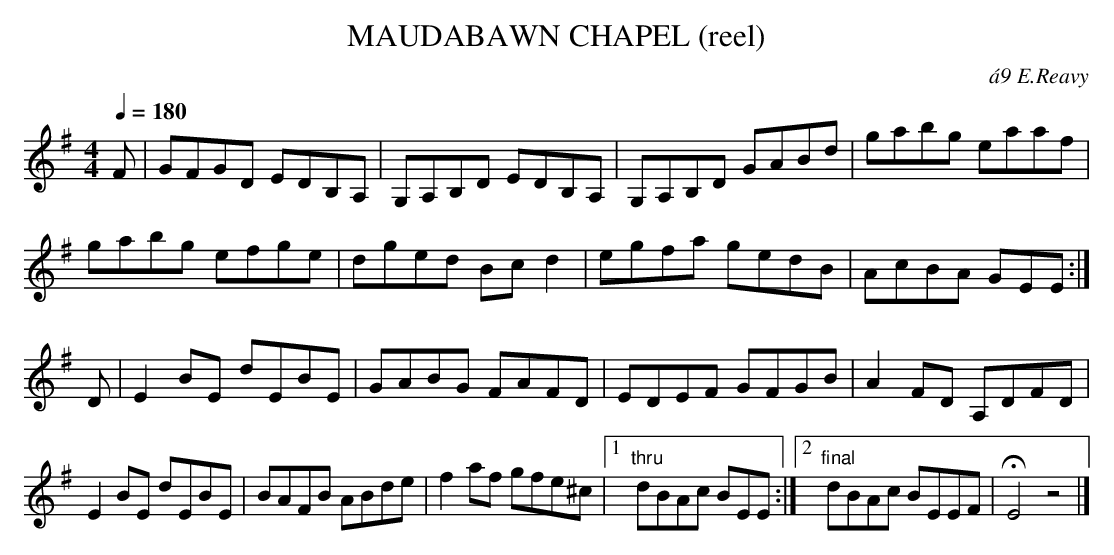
X:1
T:MAUDABAWN CHAPEL (reel)
C:\'a9 E.Reavy
Y:"allego moderato"
to bring it more into line with the way the tune is normally
played today. The original is below.
Q:1/4=180
M:4/4
L:1/8
K:Em
F|GFGD EDB,A,|G,A,B,D EDB,A,|G,A,B,D GABd|gabg eaaf|
gabg efge|dged Bc d2|egfa gedB|AcBA GEE:|
D|E2 BE dEBE|GABG FAFD|EDEF GFGB|A2FD A,DFD|
E2BE dEBE|BAFB ABde|f2af gfe^c|1 "thru"dBAc BEE:|\
[2 "final"dBAc BEEF|HE4z4|]
